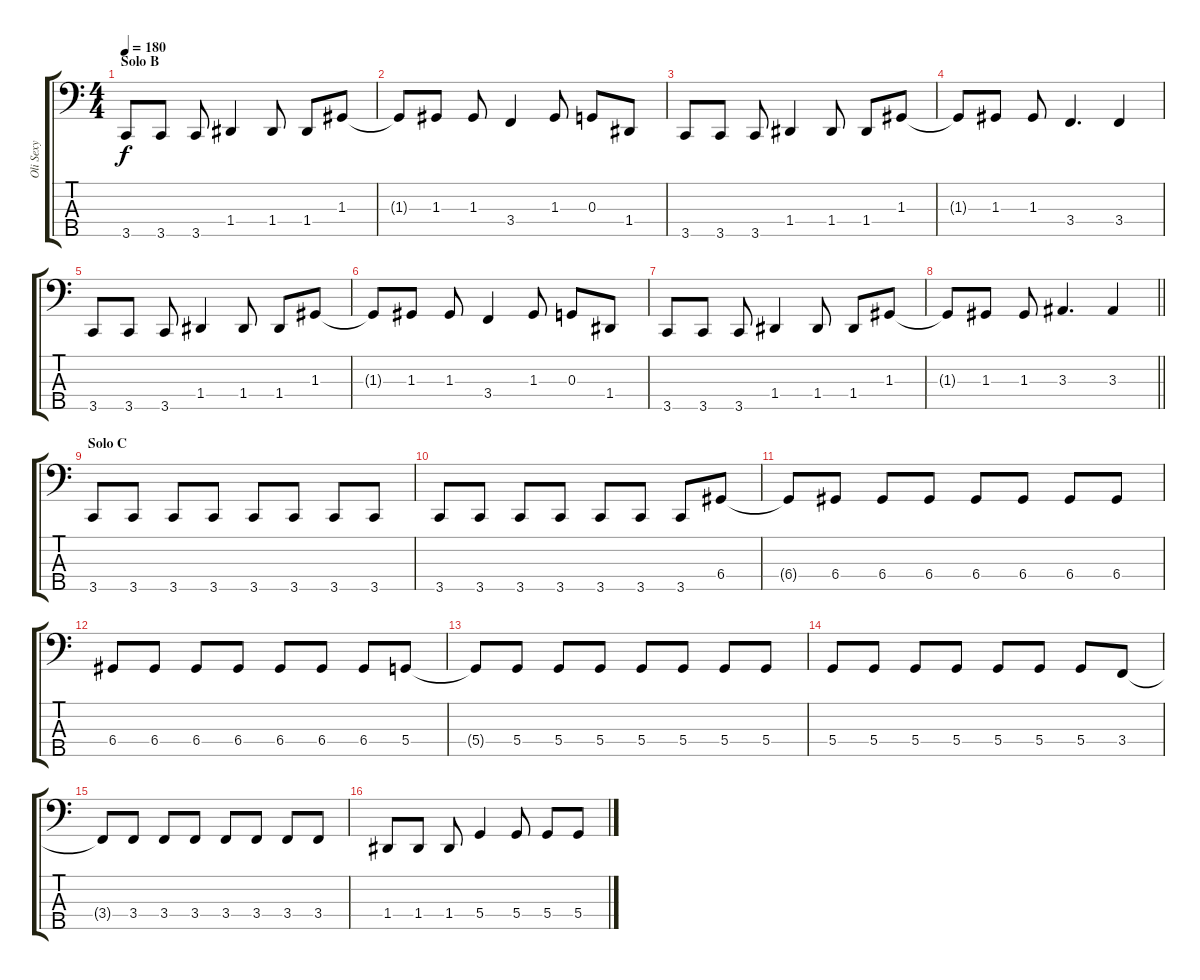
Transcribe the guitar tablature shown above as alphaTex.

\track ("Oli Sexy" "Oli Sexy") {instrument electricbasspick}
\staff {score tabs}
\tuning (F2 C2 G1 D1 A0) {hide}
\ts (4 4)
\section ("" "Solo B")
\tempo 180
\clef f4
\ks c
3.5.8{dy f} 3.5.8 3.5.8 1.4.4 1.4.8 1.4.8 1.3.8 |
1.3{t}.8 1.3.8 1.3.8 3.4.4 1.3.8 0.3.8 1.4.8 |
3.5.8 3.5.8 3.5.8 1.4.4 1.4.8 1.4.8 1.3.8 |
1.3{t}.8 1.3.8 1.3.8 3.4.4{d} 3.4.4 |
3.5.8 3.5.8 3.5.8 1.4.4 1.4.8 1.4.8 1.3.8 |
1.3{t}.8 1.3.8 1.3.8 3.4.4 1.3.8 0.3.8 1.4.8 |
3.5.8 3.5.8 3.5.8 1.4.4 1.4.8 1.4.8 1.3.8 |
\barLineRight lightlight
1.3{t}.8 1.3.8 1.3.8 3.3.4{d} 3.3.4 |
\section ("" "Solo C")
3.5.8 3.5.8 3.5.8 3.5.8 3.5.8 3.5.8 3.5.8 3.5.8 |
3.5.8 3.5.8 3.5.8 3.5.8 3.5.8 3.5.8 3.5.8 6.4.8 |
6.4{t}.8 6.4.8 6.4.8 6.4.8 6.4.8 6.4.8 6.4.8 6.4.8 |
6.4.8 6.4.8 6.4.8 6.4.8 6.4.8 6.4.8 6.4.8 5.4.8 |
5.4{t}.8 5.4.8 5.4.8 5.4.8 5.4.8 5.4.8 5.4.8 5.4.8 |
5.4.8 5.4.8 5.4.8 5.4.8 5.4.8 5.4.8 5.4.8 3.4.8 |
3.4{t}.8 3.4.8 3.4.8 3.4.8 3.4.8 3.4.8 3.4.8 3.4.8 |
1.4.8 1.4.8 1.4.8 5.4.4 5.4.8 5.4.8 5.4.8
